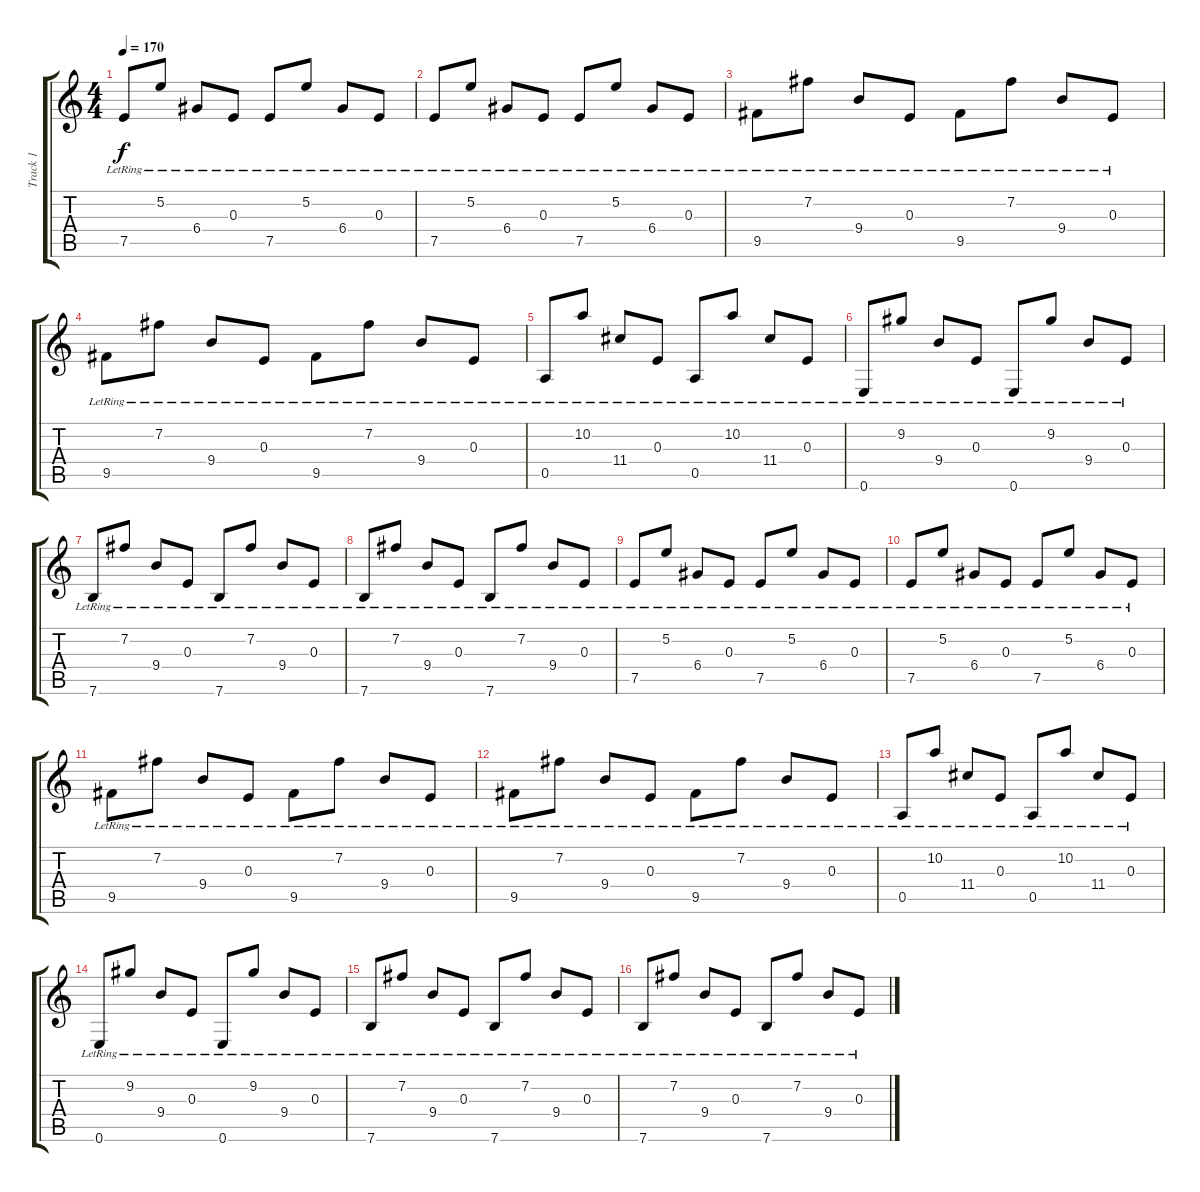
\track ("Track 1" "Track 1") {instrument acousticguitarsteel}
\staff {score tabs}
\tuning (E4 B3 E3 D3 A2 E2) {hide}
\ts (4 4)
\tempo 170
\clef g2
\ks c
7.5{lr}.8{dy f} 5.2{lr}.8 6.4{lr}.8 0.3{lr}.8 7.5{lr}.8 5.2{lr}.8 6.4{lr}.8 0.3{lr}.8 |
7.5{lr}.8 5.2{lr}.8 6.4{lr}.8 0.3{lr}.8 7.5{lr}.8 5.2{lr}.8 6.4{lr}.8 0.3{lr}.8 |
9.5{lr}.8 7.2{lr}.8 9.4{lr}.8 0.3{lr}.8 9.5{lr}.8 7.2{lr}.8 9.4{lr}.8 0.3{lr}.8 |
9.5{lr}.8 7.2{lr}.8 9.4{lr}.8 0.3{lr}.8 9.5{lr}.8 7.2{lr}.8 9.4{lr}.8 0.3{lr}.8 |
0.5{lr}.8 10.2{lr}.8 11.4{lr}.8 0.3{lr}.8 0.5{lr}.8 10.2{lr}.8 11.4{lr}.8 0.3{lr}.8 |
0.6{lr}.8 9.2{lr}.8 9.4{lr}.8 0.3{lr}.8 0.6{lr}.8 9.2{lr}.8 9.4{lr}.8 0.3{lr}.8 |
7.6{lr}.8 7.2{lr}.8 9.4{lr}.8 0.3{lr}.8 7.6{lr}.8 7.2{lr}.8 9.4{lr}.8 0.3{lr}.8 |
7.6{lr}.8 7.2{lr}.8 9.4{lr}.8 0.3{lr}.8 7.6{lr}.8 7.2{lr}.8 9.4{lr}.8 0.3{lr}.8 |
7.5{lr}.8 5.2{lr}.8 6.4{lr}.8 0.3{lr}.8 7.5{lr}.8 5.2{lr}.8 6.4{lr}.8 0.3{lr}.8 |
7.5{lr}.8 5.2{lr}.8 6.4{lr}.8 0.3{lr}.8 7.5{lr}.8 5.2{lr}.8 6.4{lr}.8 0.3{lr}.8 |
9.5{lr}.8 7.2{lr}.8 9.4{lr}.8 0.3{lr}.8 9.5{lr}.8 7.2{lr}.8 9.4{lr}.8 0.3{lr}.8 |
9.5{lr}.8 7.2{lr}.8 9.4{lr}.8 0.3{lr}.8 9.5{lr}.8 7.2{lr}.8 9.4{lr}.8 0.3{lr}.8 |
0.5{lr}.8 10.2{lr}.8 11.4{lr}.8 0.3{lr}.8 0.5{lr}.8 10.2{lr}.8 11.4{lr}.8 0.3{lr}.8 |
0.6{lr}.8 9.2{lr}.8 9.4{lr}.8 0.3{lr}.8 0.6{lr}.8 9.2{lr}.8 9.4{lr}.8 0.3{lr}.8 |
7.6{lr}.8 7.2{lr}.8 9.4{lr}.8 0.3{lr}.8 7.6{lr}.8 7.2{lr}.8 9.4{lr}.8 0.3{lr}.8 |
7.6{lr}.8 7.2{lr}.8 9.4{lr}.8 0.3{lr}.8 7.6{lr}.8 7.2{lr}.8 9.4{lr}.8 0.3{lr}.8
